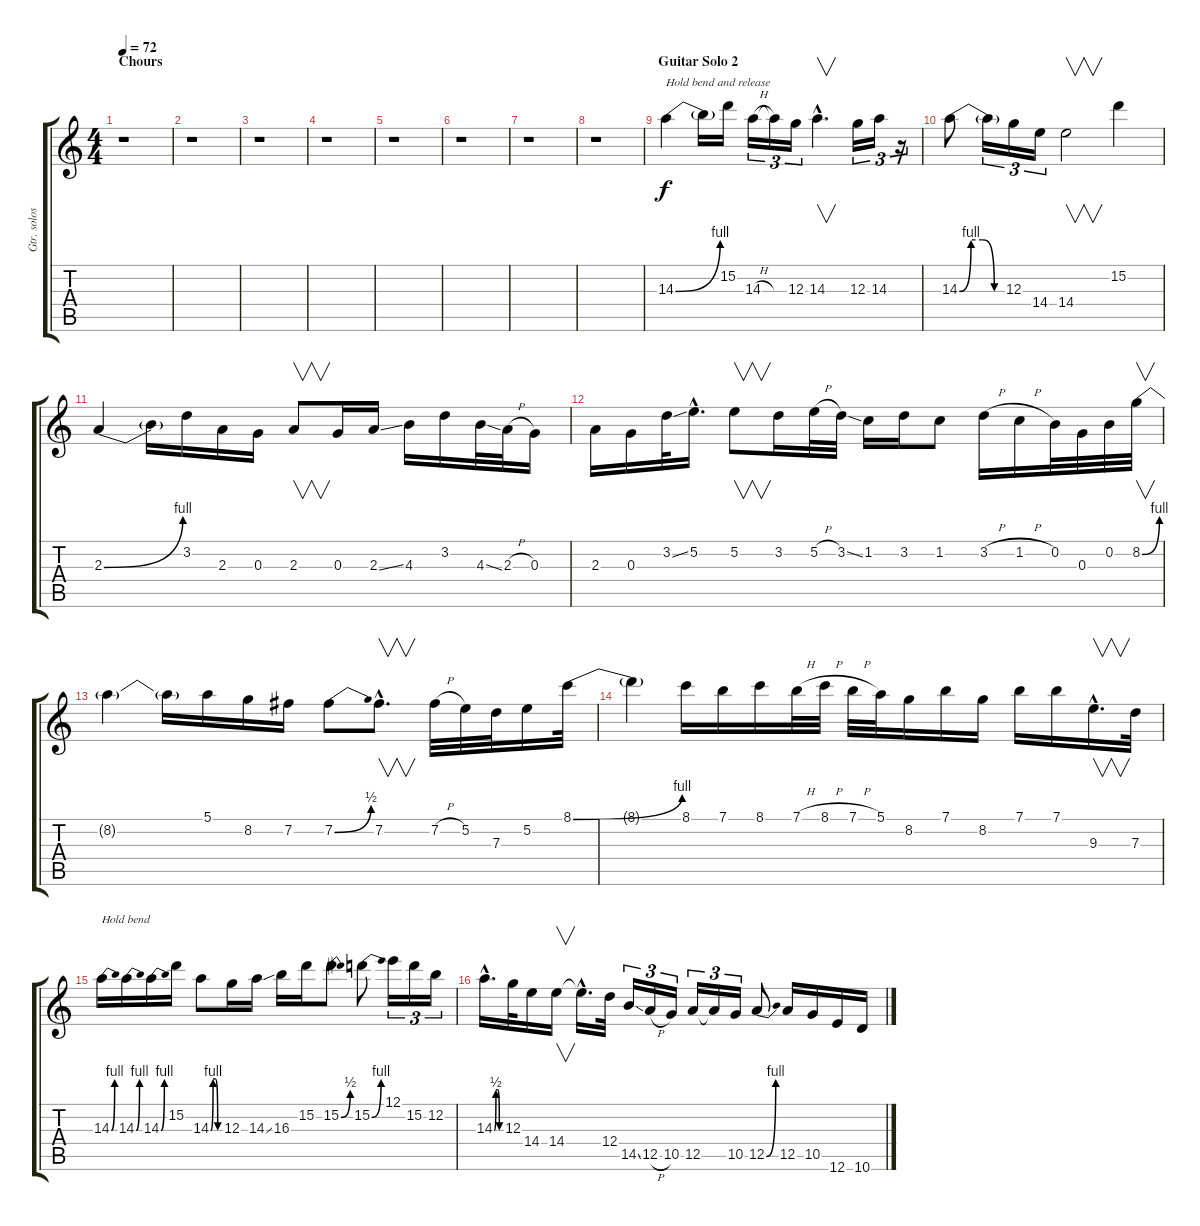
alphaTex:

\track ("Gtr. solos" "Gtr. solos") {instrument overdrivenguitar}
\staff {score tabs}
\tuning (E4 B3 G3 D3 A2 E2) {hide}
\ts (4 4)
\section ("" "Chours")
\tempo 72
\clef g2
\ks c
r.1{dy f} |
r.1 |
r.1 |
r.1 |
r.1 |
r.1 |
r.1 |
r.1 |
\section ("" "Guitar Solo 2")
14.3{be (bend 0 0 60 4)}.4{txt "Hold bend and release"} 14.3{t}.16 15.2.16 14.3{h}.16{tu (3 2)} 14.3{t}.16{tu (3 2)} 12.3.16{tu (3 2)} 14.3{hac}.4{v d} 12.3.16{tu (3 2)} 14.3.16{tu (3 2)} r.16{tu (3 2)} |
14.3{be (custom 0 0 15 4 30 4 45 0 60 0)}.8 14.3{t}.16{tu (3 2)} 12.3.16{tu (3 2)} 14.4.16{tu (3 2)} 14.4.2{v} 15.2.4 |
2.3{be (bend 0 0 60 4)}.4 2.3{t}.16 3.2.16 2.3.16 0.3.16 2.3.8{v} 0.3.16 2.3{ss}.16 4.3.16 3.2.16 4.3{ss}.32 2.3{h}.32 0.3.16 |
2.3.16 0.3.16 3.2{ss}.32 5.2{hac}.16{d} 5.2.8{v} 3.2.16 5.2{h}.32 3.2{ss}.32 1.2.16 3.2.16 1.2.8 3.2{h}.16 1.2{h}.16 0.2.32 0.3.32 0.2.32 8.2{be (bend 0 0 60 4)}.32{v} |
8.2{t}.4 8.2{t}.16 5.1.16 8.2.16 7.2.16 7.2{be (bend 0 0 60 2)}.8 7.2{hac}.8{v d} 7.2{h}.32 5.2.32 7.3.32 5.2.16 8.1{be (bend 0 0 60 4)}.32 |
8.1{t}.4 8.1.16 7.1.16 8.1.16 7.1{h}.32 8.1{h}.32 7.1{h}.32 5.1.32 8.2.16 7.1.16 8.2.16 7.1.16 7.1.16 9.3{hac}.16{v d} 7.3.32 |
14.3{be (bend 0 0 60 4)}.16{txt "Hold bend"} 14.3{be (bend 0 0 60 4)}.16 14.3{be (bend 0 0 60 4)}.16 15.2.16 14.3{be (custom 0 0 15 4 30 4 45 0 60 0)}.8 12.3.16 14.3{ss}.16 16.3.16 15.2.16 15.2{be (bend 0 0 60 2)}.8 15.2{be (bend 0 0 60 4)}.8 12.1.16{tu (3 2)} 15.2.16{tu (3 2)} 12.2.16{tu (3 2)} |
14.3{be (custom 0 0 15 2 30 2 45 0 60 0) hac}.16{d} 12.3.32 14.4.16 14.4.16{v} 14.4{hac t}.16{d} 12.4.32 14.5{ss}.16{tu (3 2)} 12.5{h}.16{tu (3 2)} 10.5.16{tu (3 2)} 12.5.16{tu (3 2)} 12.5{t}.16{tu (3 2)} 10.5.16{tu (3 2)} 12.5{be (bend 0 0 60 4)}.8 12.5.16 10.5.16 12.6.16 10.6.16
